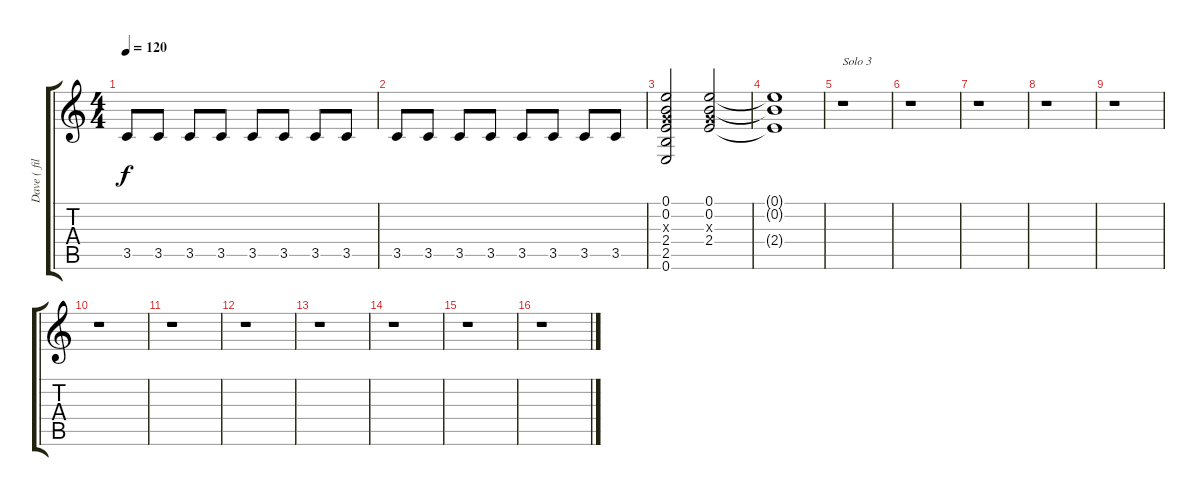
\track ("Dave ( fills )" "Dave ( fil") {instrument distortionguitar}
\staff {score tabs}
\tuning (E4 B3 G3 D3 A2 E2) {hide}
\ts (4 4)
\tempo 120
\clef g2
\ks c
3.5.8{dy f} 3.5.8 3.5.8 3.5.8 3.5.8 3.5.8 3.5.8 3.5.8 |
3.5.8 3.5.8 3.5.8 3.5.8 3.5.8 3.5.8 3.5.8 3.5.8 |
(0.1 0.2 0.3{x} 2.4 2.5 0.6).2 (0.1 0.2 0.3{x} 2.4).2 |
(0.1{t} 0.2{t} 2.4{t}).1 |
r.1{txt "Solo 3"} |
r.1 |
r.1 |
r.1 |
r.1 |
r.1 |
r.1 |
r.1 |
r.1 |
r.1 |
r.1 |
r.1
